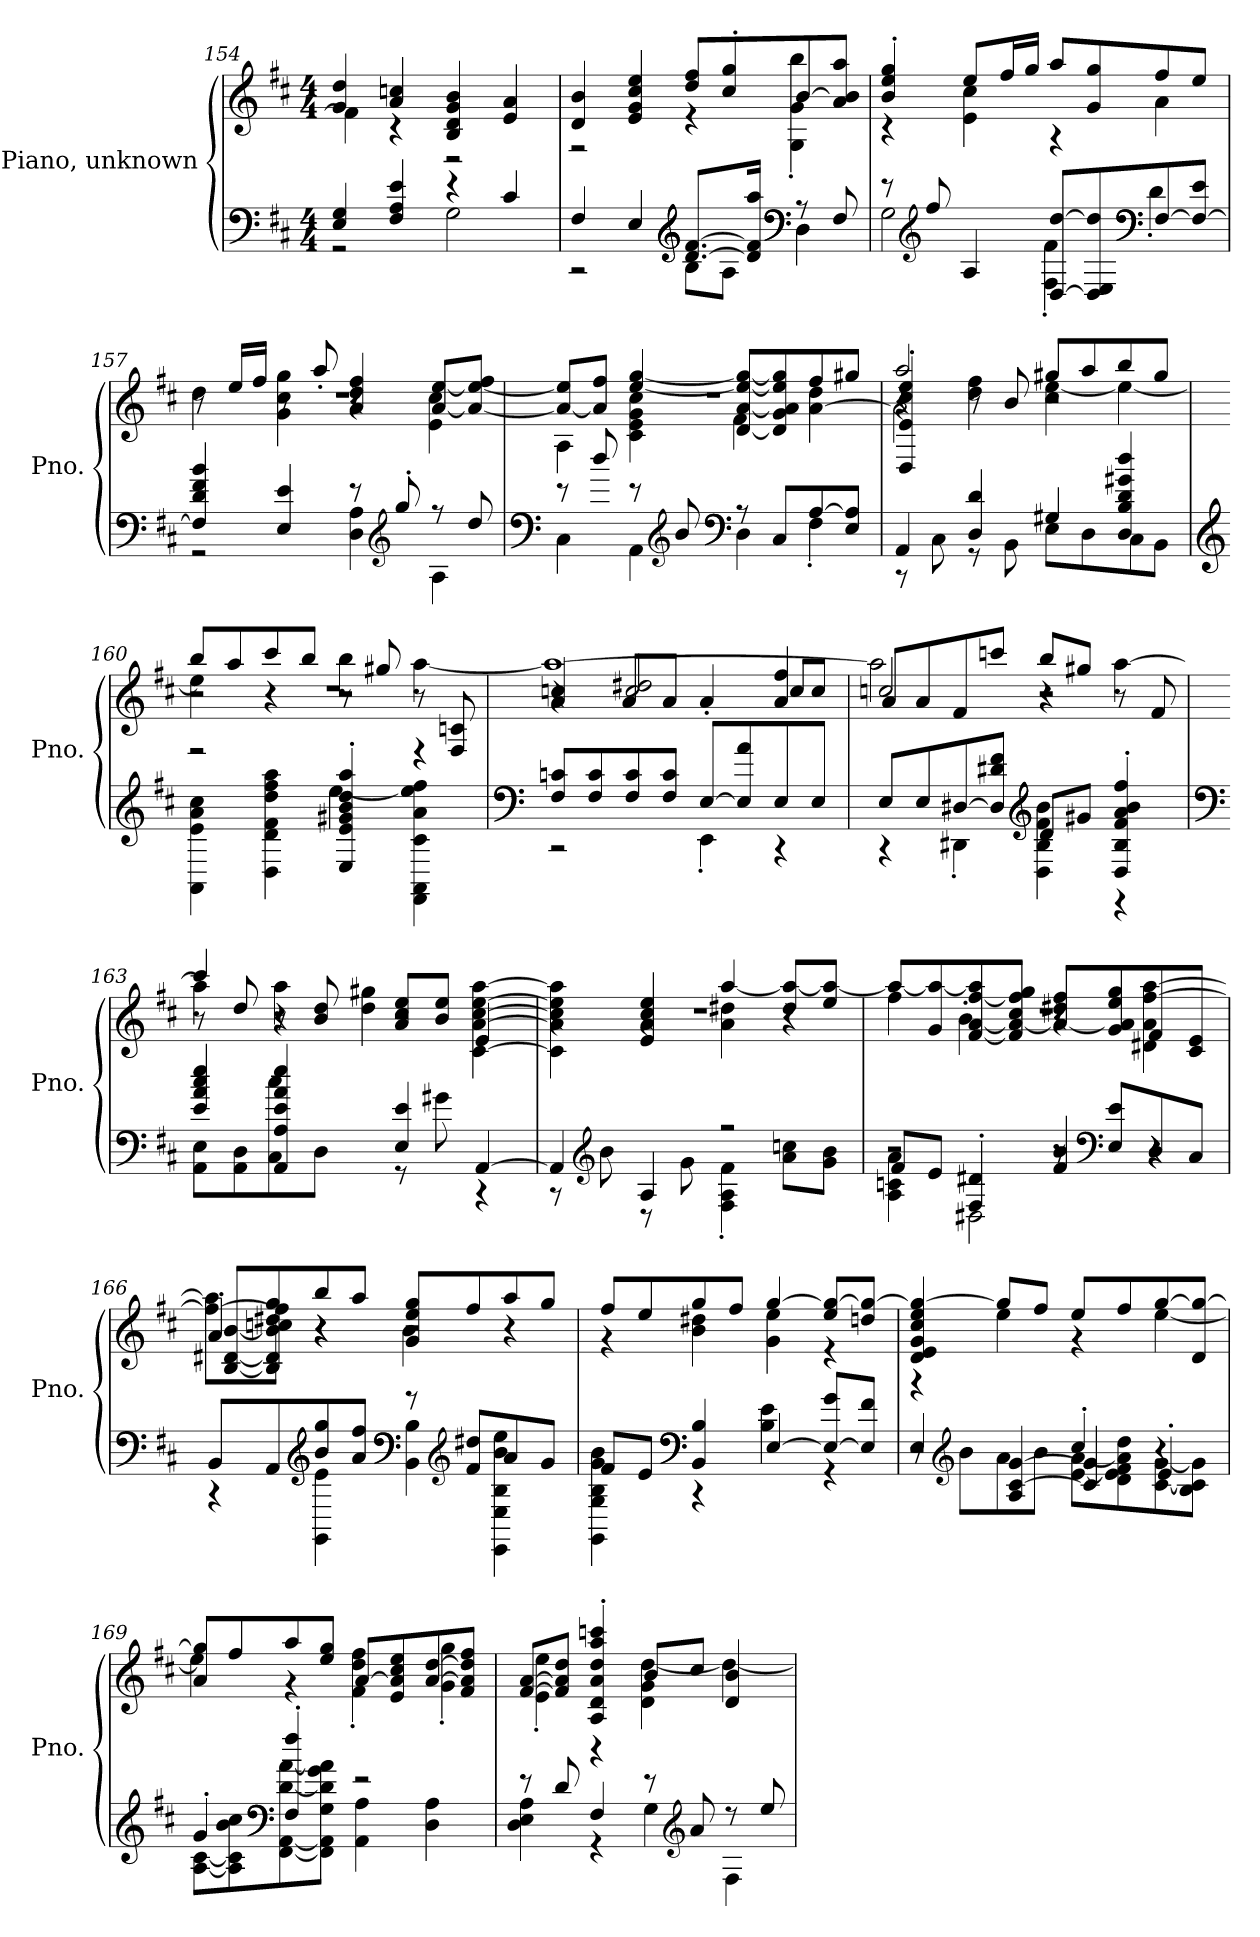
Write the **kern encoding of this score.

**kern	**kern
*part1	*part1
*staff2	*staff1
*I"Piano, unknown	*
*I'Pno.	*
*clefF4	*clefG2
*k[f#c#]	*k[f#c#]
*M4/4	*M4/4
=154	=154
*^	*^
4E/ 4G/	2r	4g/ 4dd/	4f#\]
4F#/ 4A/ 4e/	.	4a/ 4ccn/	4r
4r	2G\	4B/ 4d/ 4g/ 4b/	2r
4c#/	.	4e/ 4a/	.
!!LO:PB:g=z	!!
=155	=155	=155	=155
4F#/	2r	4d/ 4b/	2r
4E/	.	4e/ 4g/ 4cc#/ 4ee/	.
*clefG2	*	*	*
[8.d/ [8.f#/L	8B\L	8dd/ 8ff#/L	4r
.	8A\J	8cc#/' 8gg/'	.
16d/] 16f#/] 16aa/Jk	.	.	.
*clefF4	*	*	*
8r	4D\	[8b/	4G\' 4g\' 4bb\'
8F#/	.	8a/ 8b/] 8aa/J	.
=156	=156	=156	=156
8r	2G\	4b/' 4ee/' 4gg/'	4r
*clefG2	*	*	*
8ff#/	.	.	.
4A/	.	8ee/L	4e\ 4cc#\
.	.	16ff#/L	.
.	.	16gg/JJ	.
[8D/ [8dd/L	4F#\' 4f#\'	8aa/L	4r
8D/] 8E/ 8dd/]	.	8g/ 8gg/	.
*clefF4	*	*	*
[8F#/	4d'\	8ff#/	4a\
8F#/_ 8e/J	.	8ee/J	.
=157	=157	=157	=157
*	*	*	*^
4F#/] 4d/ 4f#/ 4b/	2r	1r	8r	4dd\
.	.	.	16ee/LL	.
.	.	.	16ff#/JJ	.
4E/ 4e/	.	.	8r	4g\ 4cc#\ 4gg\
.	.	.	8aa'/	.
8r	4D\ 4A\	.	4a/ 4dd/ 4ff#/	4r
*clefG2	*	*	*	*
8gg'/	.	.	.	.
8r	4A\	.	[8a/ [8ee/L	4e\ 4cc#\
8dd/	.	.	8a/_ 8ee/_ 8ff#/J	.
!!LO:LB:g=z	!!	!!
=158	=158	=158	=158	=158
*clefF4	*	*	*	*
8r	4C#\	1r	8a/_ 8ee/]L	4A\
8dd/	.	.	8a/] 8ff#/J	.
8r	4AA\	.	[4ee/ [4gg/	4c#\' 4e\' 4g\' 4cc#\'
*clefG2	*	*	*	*
8b/	.	.	.	.
*clefF4	*	*	*	*
8r	4D\	.	[8d/ [8a/ 8ee/_ 8gg/_L	4f#'\
8C#/L	.	.	8d/] 8g/ 8a/] 8ee/] 8gg/]	.
[8A/	4F#'\	.	8ff#/	[4a\ 4dd\
8E/ 8A/]J	.	.	8gg#X/J	.
=159	=159	=159	=159	=159
*	*	*	*	*^
4AA/	8r	2aa/	4r	4D/' 4e/' 4cc#/' 4ee/'	2a\]
.	8C#\	.	.	.	.
4D/ 4d/	8r	.	4dd\ 4ff#\	8r	.
.	8BB\	.	.	8b/	.
4G#X/	8E\L	2r	4cc#\ [4ee\	8gg#X/L	2r
.	8D\	.	.	8aa/	.
4D/ 4B/ 4d/ 4g#X/ 4dd/	8C#\	.	4ee\_	8bb/	.
.	8BB\J	.	.	8gg#/J	.
=160	=160	=160	=160	=160	=160
*clefG2	*	*	*	*	*
2r	4AA\ 4e\ 4a\ 4cc#\	1r	4ee\]	8bb/L	2r
.	.	.	.	8aa/	.
.	4D\ 4d\ 4f#\ 4dd\ 4ff#\ 4aa\	.	4r	8ccc#/	.
.	.	.	.	8bb/J	.
4E/' 4e/' 4g#X/' 4b/' 4dd/' 4aa/'	[4ee\	.	2r	8r	4bb\
.	.	.	.	8gg#X/	.
4r	4FF#\ 4AA\ 4c#\ 4a\ 4ee\] 4ff#\	.	.	8r	[4aa\
.	.	.	.	8F#/ 8cn/	.
*	*	*v	*v	*v	*v
!!LO:LB:g=z
=161	=161	=161
*clefF4	*	*
*	*	*^
*	*	*	*^
8F#/ 8cn/L	2r	4r	4a/ 4ccn/	1aa_
8F#/ 8c/	.	.	.	.
8F#/ 8c/	.	2cc/ 2dd#X/	8a/L	.
8F#/ 8c/J	.	.	8a/J	.
[8E/L	4EE'\	.	4a'/	.
8E/] 8a/	.	.	.	.
8E/	4r	4a/ 4ff#/	8cc/L	.
8E/J	.	.	8cc/J	.
=162	=162	=162	=162	=162
8E/L	4r	2ccn/	8a/L	2aa\]
8E/	.	.	8a/	.
[8D#X/	4DD#X'\	.	8f#/	.
8D#/] 8d#X/ 8f#/J	.	.	8cccn/J	.
*clefG2	*	*	*	*
8d#/L	4D#\ 4B\ 4f#\ 4b\	2r	8bb/L	4r
8g#X/J	.	.	8gg#X/J	.
4D#/' 4B/' 4f#/' 4a/' 4b/' 4ff#/'	4r	.	8r	[4aa\
.	.	.	8f#/	.
=163	=163	=163	=163	=163
*clefF4	*	*	*	*
4e/ 4a/ 4cc#/ 4ee/	8AA\ 8E\L	4ccc#/	8r	4aa\]
.	8AA\ 8D\	.	8dd/	.
4AA/ 4A/ 4e/ 4a/ 4ee/	8C#\ 8cc#\	4r	8r	4aa\
.	8D\J	.	8b/ 8dd/	.
4E/ 4e/	8r	2r	8a/ 8cc#/ 8ee/L	4dd\ 4gg#X\
.	8g#X\	.	8b/ 8ee/J	.
[4AA/	4r	.	4e'/	[4c#\ [4a\ [4cc#\ [4ee\ [4aa\
!!LO:LB:g=z	!!	!!
=164	=164	=164	=164	=164
4AA/]	8r	1r	4r	4c#\] 4a\] 4cc#\] 4ee\] 4aa\]
*clefG2	*	*	*	*
.	8b\	.	.	.
4A/	8r	.	4e/ 4a/ 4cc#/ 4ee/	4r
.	8g\	.	.	.
2r	4F#\' 4A\' 4f#\'	.	[4aa/	4a\ 4dd#X\
.	8a\ 8ccn\L	.	8dd#/ 8aa/_L	4r
.	8g\ 8b\J	.	8ee/ 8aa/_J	.
=165	=165	=165	=165	=165
*	*^	*	*	*
2r	4A\ 4cn\ 4a\	8f#/L	1r	8aa/L_	4ff#\
.	.	8e/J	.	8g/ 8aa/_	.
.	2D#X\	4F#/' 4d#X/'	.	[8f#/ [8a/ [8ff#/ 8aa/]	4b'\
.	.	.	.	8f#/] 8a/_ 8cc#/ 8ff#/] 8gg/J	.
4f#/ 4b/	.	8r	.	8a/_ 8dd#X/ 8ff#/L	4r
*clefF4	*	*	*	*	*
.	.	8E/ 8e/L	.	8g/ 8a/] 8ee/ 8gg/	.
4r	4r	8D#/	.	8f#/	4d#X\ 4a\ [4ff#\ [4aa\
.	.	8C#/J	.	8c#/ 8e/J	.
*	*v	*v	*	*	*
!!LO:LB:g=z	!!	!!
=166	=166	=166	=166	=166
8BB/L	4r	4a'/	[8B/ [8d#X/ [8b/L	8ff#\_ 8aa\]L
8AA/	.	.	8B/] 8d#/] 8b/] 8ccn/ 8dd#X/ 8gg/	8ff#\J]
*clefG2	*	*	*	*
8b/ 8gg/	4GG\ 4e\	4r	8bb/	4r
8a/ 8ff#/J	.	.	8aa/J	.
*clefF4	*	*	*	*
8r	4BB\ 4B\	2r	8g/ 8ee/ 8gg/L	4b\
*clefG2	*	*	*	*
8f#/ 8dd#X/L	.	.	8ff#/	.
8a/	4EE\ 4E\ 4B\ 4b\ 4ee\	.	8aa/	4r
8g/J	.	.	8gg/J	.
*	*	*	*v	*v
=167	=167	=167	=167
8f#/L	4GG\ 4G\ 4B\ 4g\ 4b\	8ff#/L	4r
8e/J	.	8ee/	.
*clefF4	*	*	*
4BB/ 4B/	4r	8gg/	4b\ 4dd#X\
.	.	8ff#/J	.
[4E/	4B\ 4e\	[4gg/	4g\ 4ee\
8E/_ 8g/L	4r	8ee/ 8gg/_L	4r
8E/] 8f#/J	.	8ddn/ 8gg/_J	.
=168	=168	=168	=168
*	*^	*	*
2r	8r	4E/	4d/ 4e/ 4g/ 4cc#/ 4ee/ 4gg/_	4r
*clefG2	*	*	*	*
.	8b\L	.	.	.
.	8a\	4A/ [4c#/ [4g/	8gg/L]	4ee\
.	8b\J	.	8ff#/J	.
4cc#'/	[8e\ [8a\L	4c#/] 4g/]	8ee/L	4r
.	8d\ 8e\] 8f#\ 8a\] 8dd\	.	8ff#/	.
4r	[8c#\ [8g\	4e'/	[8gg/	[4ee\
.	8B\ 8c#\] 8g\]J	.	8d/ 8gg/_J	.
*	*v	*v	*	*
!!LO:LB:g=z	!!
=169	=169	=169	=169
4g'/	[8A\ [8c#\L	8a/ 8gg/]L	4ee\]
.	8A\] 8c#\] 8b\ 8cc#\	8ff#/	.
*clefF4	*	*	*
4F#/' 4ff#/'	[8FF#\ [8AA\ [8d\ [8a\	8aa/	4r
.	8FF#\] 8AA\] 8G\ 8d\] 8g\ 8a\]J	8ee/ 8gg/J	.
2r	4AA\ 4A\	[8a/L	4f#\' 4dd\' 4ff#\'
.	.	8e/ 8a/] 8cc#/ 8ee/	.
.	4D\ 4A\	[8a/ [8dd/	4g\' 4gg\'
.	.	8f#/ 8a/] 8dd/] 8ff#/J	.
=170	=170	=170	=170
8r	4D\ 4E\ 4A\	[8f#/ [8a/L	4e\' 4ee\'
8d/	.	8f#/] 8a/] 8dd/J	.
4F#/	4r	4A/' 4d/' 4a/' 4dd/' 4aa/' 4cccn/'	4r
8r	4G\	8b/L	4d\ 4g\ [4dd\
*clefG2	*	*	*
8a/	.	8cc#/J	.
8r	4F#\	4d/ 4b/	4dd\_
8ee/	.	.	.
*v	*v	*	*
*	*v	*v
=	=
*-	*-
